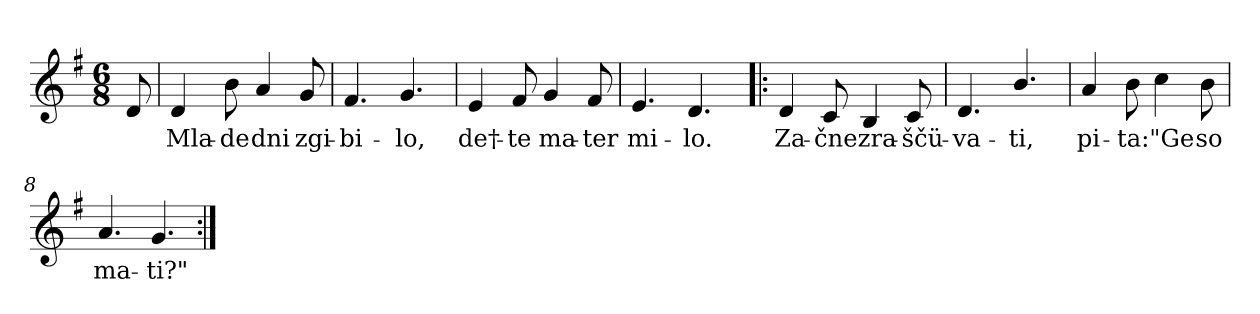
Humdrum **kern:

**kern	**text
*part1	*part1
*staff1	*staff1
*clefG2	*
*k[f#]	*
*G:	*
*M6/8	*
*MM120	*
=	=
8d/	.
=1	=1
4d/	Mla-
8b\	-de
4a/	dni
8g/	zgi-
=2	=2
4.f#/	-bi-
4.g/	-lo,
=3	=3
4e/	de†-
8f#/	-te
4g/	ma-
8f#/	-ter
=4	=4
4.e/	mi-
4.d/	-lo.
=5!|:	=5!|:
4d/	Za-
8c/	-čne
4B/	zra-
8c/	-ščü-
=6	=6
4.d/	-va-
4.b/	-ti,
!!LO:LB:g=z
=7	=7
4a/	pi-
8b\	-ta:
4cc\	"Ge
8b\	so
=8	=8
4.a/	ma-
4.g/	-ti?"
=:|!	=:|!
*-	*-
